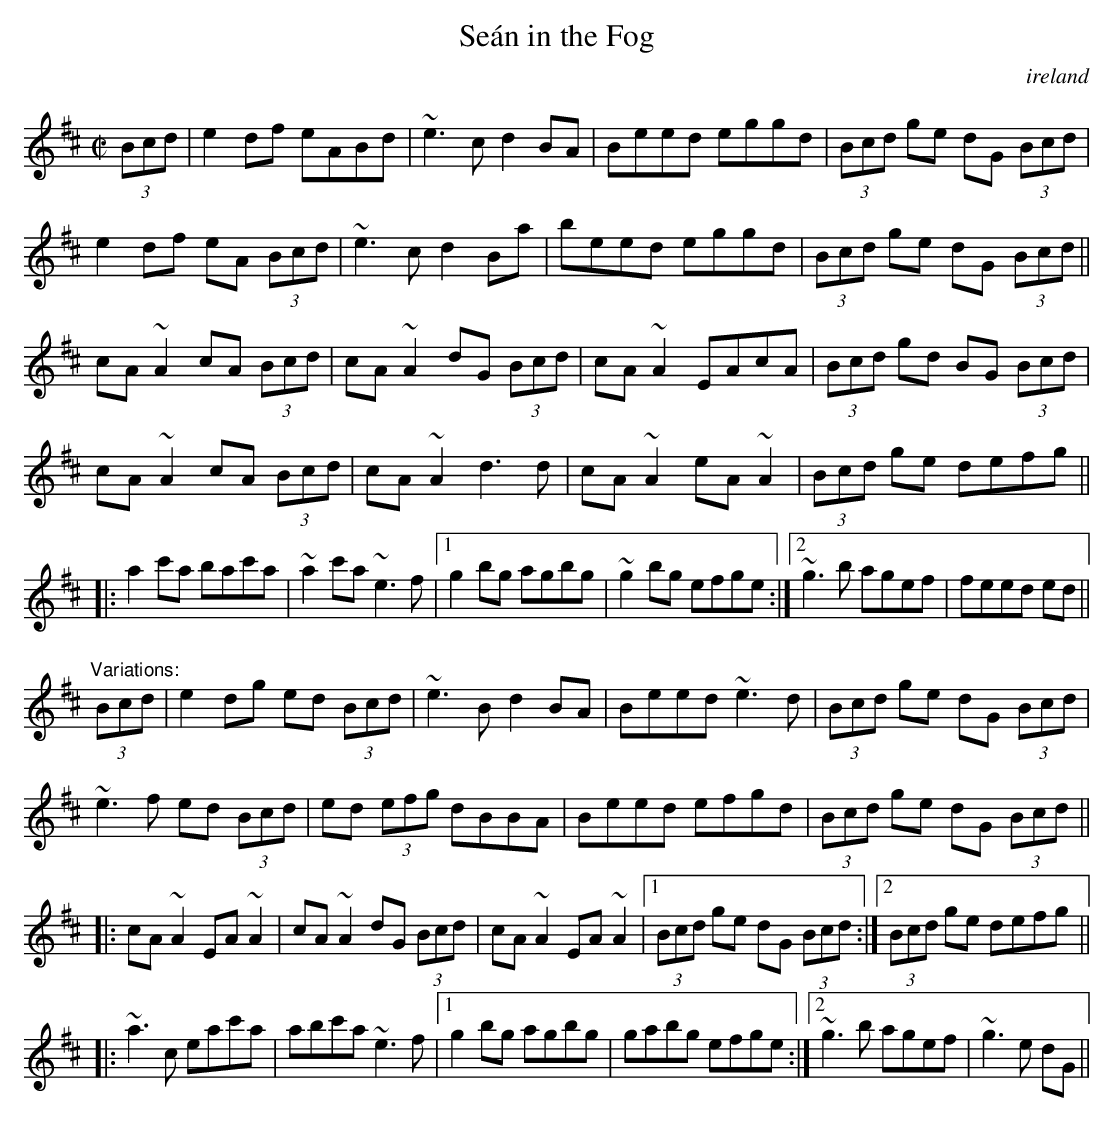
X:1
T:Se\'an in the Fog
O:ireland
M:C|
K:Amix
(3Bcd|e2df eABd|~e3c d2BA|Beed eggd|(3Bcd ge dG (3Bcd|
e2df eA (3Bcd|~e3c d2Ba|beed eggd|(3Bcd ge dG (3Bcd||
cA~A2 cA (3Bcd|cA~A2 dG (3Bcd|cA~A2 EAcA|(3Bcd gd BG (3Bcd|
cA~A2 cA (3Bcd|cA~A2 d3d|cA~A2 eA~A2|(3Bcd ge defg||
|:a2c'a bac'a|~a2c'a ~e3f|1 g2bg agbg|~g2bg efge:|2 ~g3b agef|feed ed||
"Variations:"
(3Bcd|e2dg ed (3Bcd|~e3B d2BA|Beed ~e3d|(3Bcd ge dG (3Bcd|
~e3f ed (3Bcd|ed (3efg dBBA|Beed efgd|(3Bcd ge dG (3Bcd||
|:cA~A2 EA~A2|cA~A2 dG (3Bcd|cA~A2 EA~A2|1 (3Bcd ge dG (3Bcd:|2 (3Bcd ge defg||
|:~a3c eac'a|abc'a ~e3f|1 g2bg agbg|gabg efge:|2 ~g3b agef|~g3e dG||
